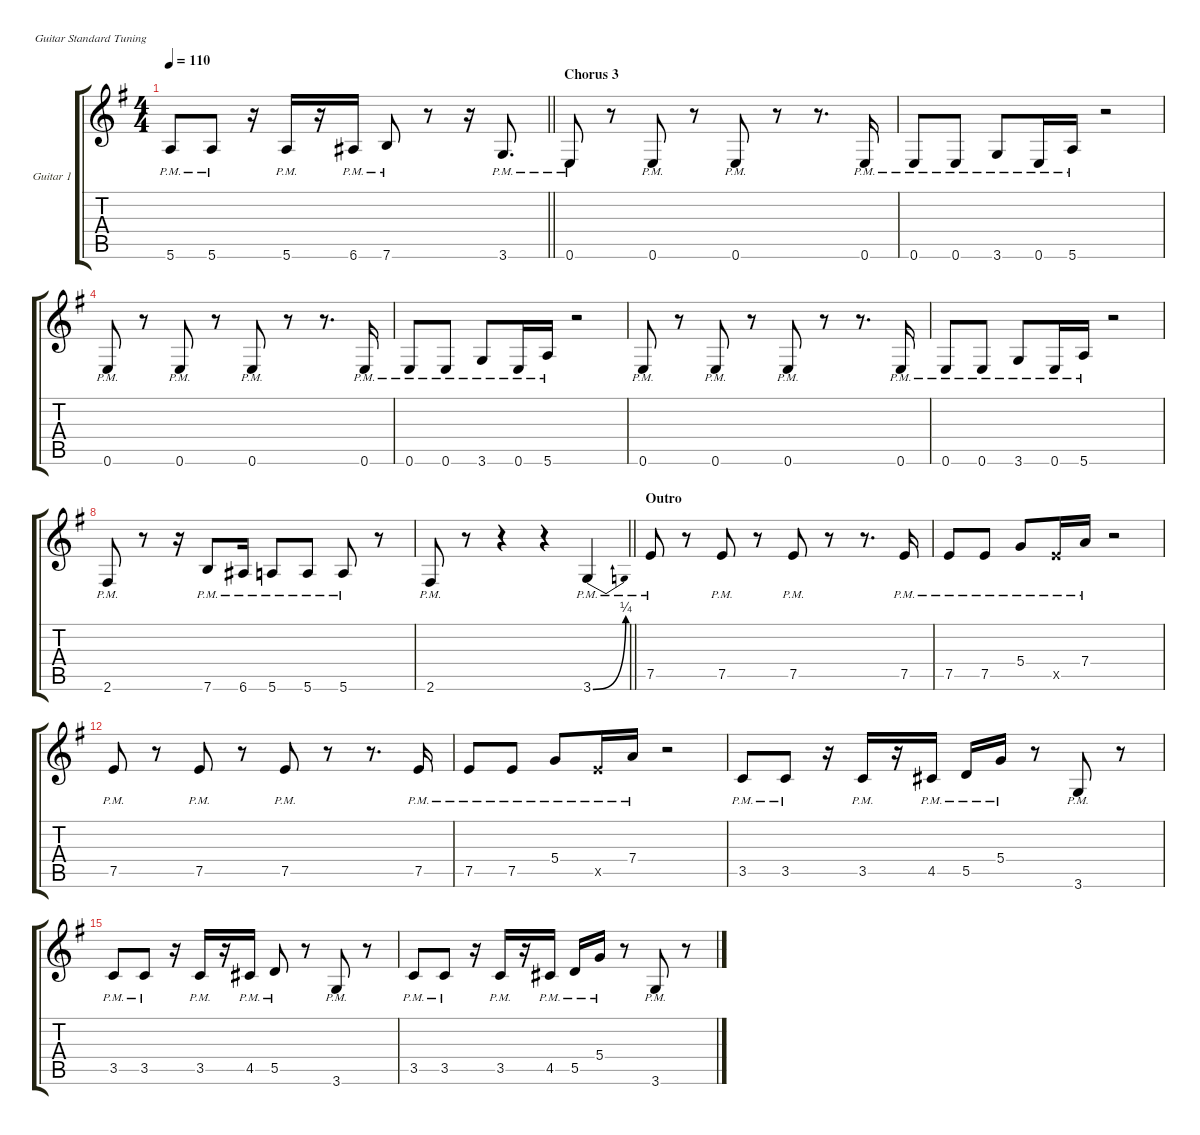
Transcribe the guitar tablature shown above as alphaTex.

\defaultSystemsLayout 4
\hideDynamics
\bracketExtendMode groupsimilarinstruments
\useSystemSignSeparator
\multiBarRest
\multiTrackTrackNamePolicy allsystems
\firstSystemTrackNameMode fullname
\firstSystemTrackNameOrientation horizontal
\otherSystemsTrackNameOrientation horizontal
\defaultBarNumberDisplay FirstOfSystem
\track ("Guitar 1" "Gtr. 1") {multiBarRest instrument overdrivenguitar}
\staff {score tabs}
\tuning (E4 B3 G3 D3 A2 E2)
\ts (4 4)
\tempo 110
\clef g2
\barLineRight lightlight
\ks g
5.6{pm}.8{dy f} 5.6{pm}.8 r.16 5.6{pm}.16 r.16 6.6{pm}.16 7.6{pm}.8 r.8 r.16 3.6{pm}.8{d} |
\section ("" "Chorus 3")
0.6{pm}.8 r.8 0.6{pm}.8 r.8 0.6{pm}.8 r.8 r.8{d} 0.6{pm}.16 |
0.6{pm}.8 0.6{pm}.8 3.6{pm}.8 0.6{pm}.16 5.6{pm}.16 r.2 |
0.6{pm}.8 r.8 0.6{pm}.8 r.8 0.6{pm}.8 r.8 r.8{d} 0.6{pm}.16 |
0.6{pm}.8 0.6{pm}.8 3.6{pm}.8 0.6{pm}.16 5.6{pm}.16 r.2 |
0.6{pm}.8 r.8 0.6{pm}.8 r.8 0.6{pm}.8 r.8 r.8{d} 0.6{pm}.16 |
0.6{pm}.8 0.6{pm}.8 3.6{pm}.8 0.6{pm}.16 5.6{pm}.16 r.2 |
2.6{pm}.8 r.8 r.16 7.6{pm}.8 6.6{pm}.16 5.6{pm}.8 5.6{pm}.8 5.6{pm}.8 r.8 |
\barLineRight lightlight
2.6{pm}.8 r.8 r.4 r.4 3.6{be (bend 18 0 53.4 1) pm}.4 |
\section ("" "Outro")
7.5{pm}.8 r.8 7.5{pm}.8 r.8 7.5{pm}.8 r.8 r.8{d} 7.5{pm}.16 |
7.5{pm}.8 7.5{pm}.8 5.4{pm}.8 7.5{pm x}.16 7.4{pm}.16 r.2 |
7.5{pm}.8 r.8 7.5{pm}.8 r.8 7.5{pm}.8 r.8 r.8{d} 7.5{pm}.16 |
7.5{pm}.8 7.5{pm}.8 5.4{pm}.8 7.5{pm x}.16 7.4{pm}.16 r.2 |
3.5{pm}.8 3.5{pm}.8 r.16 3.5{pm}.16 r.16 4.5{pm}.16 5.5{pm}.16 5.4{pm}.16 r.8 3.6{pm}.8 r.8 |
3.5{pm}.8 3.5{pm}.8 r.16 3.5{pm}.16 r.16 4.5{pm}.16 5.5{pm}.8 r.8 3.6{pm}.8 r.8 |
3.5{pm}.8 3.5{pm}.8 r.16 3.5{pm}.16 r.16 4.5{pm}.16 5.5{pm}.16 5.4{pm}.16 r.8 3.6{pm}.8 r.8
